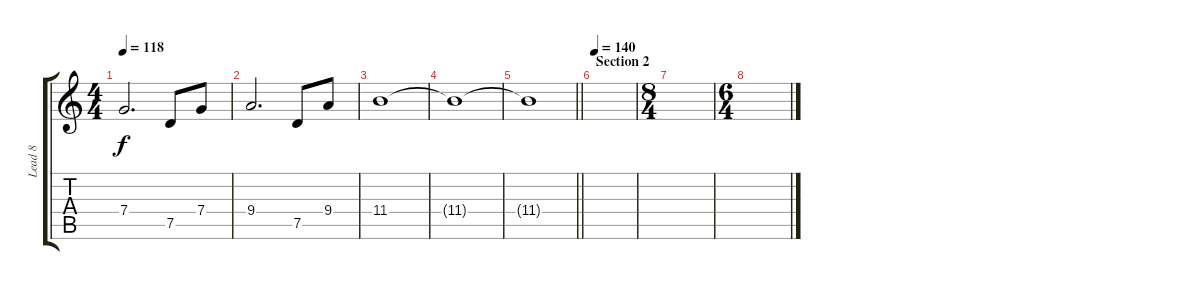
\track ("Lead 8" "Lead 8") {instrument overdrivenguitar}
\staff {score tabs}
\tuning (D4 A3 F3 C3 G2 C2) {hide}
\ts (4 4)
\tempo 118
\clef g2
\ks c
7.4.2{d dy f} 7.5.8 7.4.8 |
9.4.2{d} 7.5.8 9.4.8 |
11.4.1 |
11.4{t}.1 |
\barLineRight lightlight
11.4{t}.1 |
\section ("" "Section 2")
\tempo 140
|
\ts (8 4)
|
\ts (6 4)
